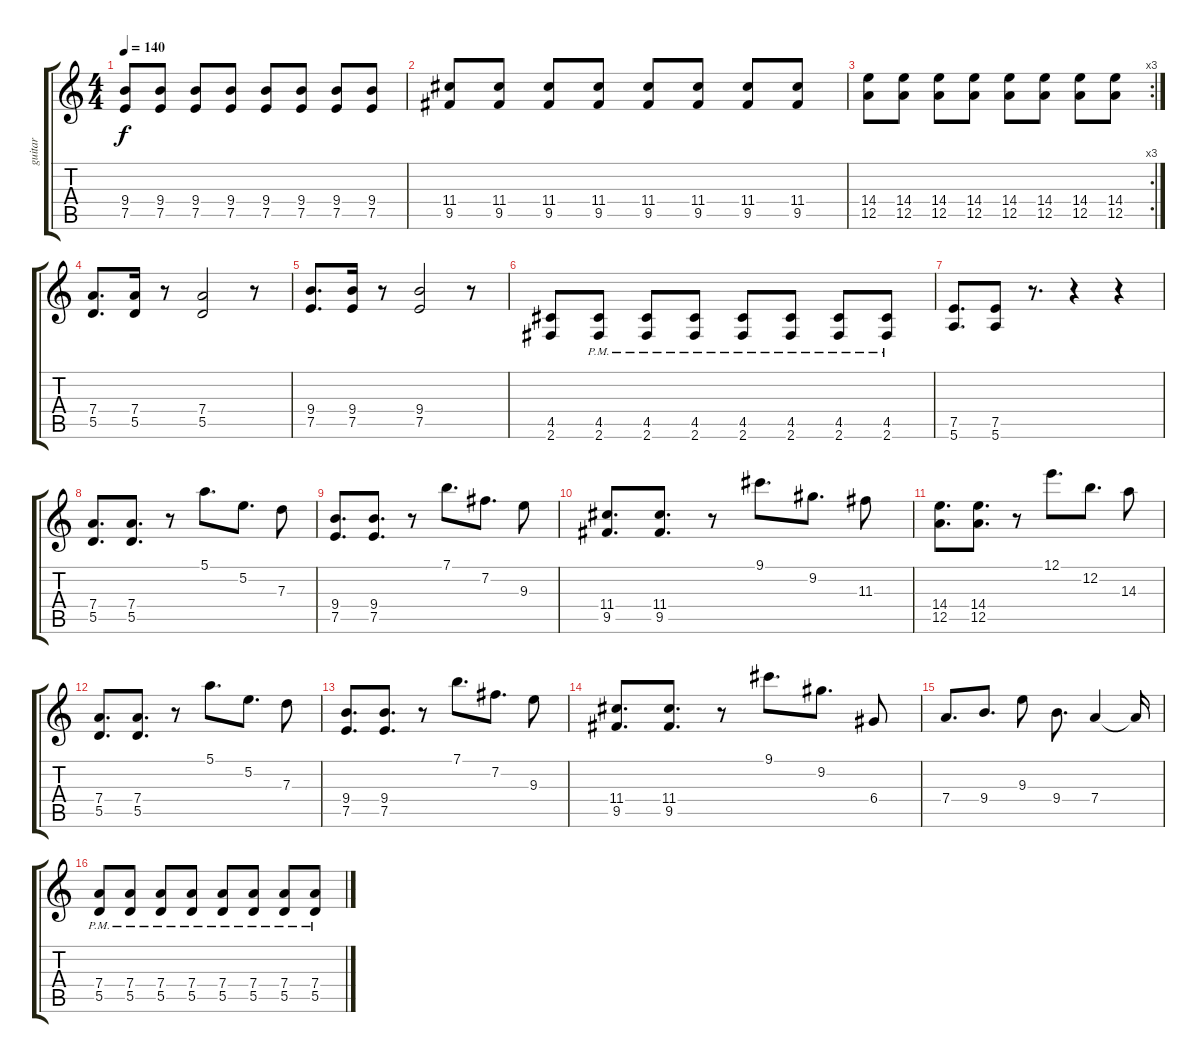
\track ("guitar" "guitar") {instrument distortionguitar}
\staff {score tabs}
\tuning (E4 B3 G3 D3 A2 E2) {hide}
\ts (4 4)
\tempo 140
\clef g2
\ks c
(9.4 7.5).8{dy f} (9.4 7.5).8 (9.4 7.5).8 (9.4 7.5).8 (9.4 7.5).8 (9.4 7.5).8 (9.4 7.5).8 (9.4 7.5).8 |
(11.4 9.5).8 (11.4 9.5).8 (11.4 9.5).8 (11.4 9.5).8 (11.4 9.5).8 (11.4 9.5).8 (11.4 9.5).8 (11.4 9.5).8 |
\rc 3
(14.4 12.5).8 (14.4 12.5).8 (14.4 12.5).8 (14.4 12.5).8 (14.4 12.5).8 (14.4 12.5).8 (14.4 12.5).8 (14.4 12.5).8 |
(7.4 5.5).8{d} (7.4 5.5).16 r.8 (7.4 5.5).2 r.8 |
(9.4 7.5).8{d} (9.4 7.5).16 r.8 (9.4 7.5).2 r.8 |
(4.5 2.6).8 (4.5{pm} 2.6{pm}).8 (4.5{pm} 2.6{pm}).8 (4.5{pm} 2.6{pm}).8 (4.5{pm} 2.6{pm}).8 (4.5{pm} 2.6{pm}).8 (4.5{pm} 2.6{pm}).8 (4.5{pm} 2.6{pm}).8 |
(7.5 5.6).8{d} (7.5 5.6).8 r.8{d} r.4 r.4 |
(7.4 5.5).8{d} (7.4 5.5).8{d} r.8 5.1.8{d} 5.2.8{d} 7.3.8 |
(9.4 7.5).8{d} (9.4 7.5).8{d} r.8 7.1.8{d} 7.2.8{d} 9.3.8 |
(11.4 9.5).8{d} (11.4 9.5).8{d} r.8 9.1.8{d} 9.2.8{d} 11.3.8 |
(14.4 12.5).8{d} (14.4 12.5).8{d} r.8 12.1.8{d} 12.2.8{d} 14.3.8 |
(7.4 5.5).8{d} (7.4 5.5).8{d} r.8 5.1.8{d} 5.2.8{d} 7.3.8 |
(9.4 7.5).8{d} (9.4 7.5).8{d} r.8 7.1.8{d} 7.2.8{d} 9.3.8 |
(11.4 9.5).8{d} (11.4 9.5).8{d} r.8 9.1.8{d} 9.2.8{d} 6.4.8 |
7.4.8{d} 9.4.8{d} 9.3.8 9.4.8{d} 7.4.4 7.4{t}.16 |
(7.4{pm} 5.5{pm}).8 (7.4{pm} 5.5{pm}).8 (7.4{pm} 5.5{pm}).8 (7.4{pm} 5.5{pm}).8 (7.4{pm} 5.5{pm}).8 (7.4{pm} 5.5{pm}).8 (7.4{pm} 5.5{pm}).8 (7.4{pm} 5.5{pm}).8
